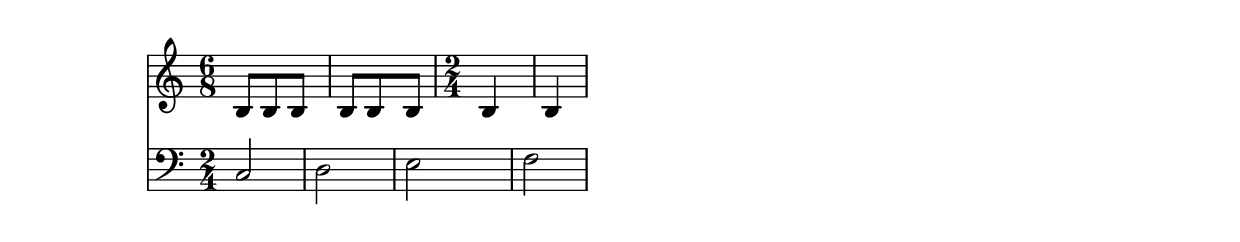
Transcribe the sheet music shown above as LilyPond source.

%% Do not edit this file; it is auto-generated from LSR http://lsr.dsi.unimi.it
%% This file is in the public domain.
\version "2.11.46"

\header {
  lsrtags = "rhythms, contexts-and-engravers"

  texidoc = "
The @code{measureLength} property, together with
@code{measurePosition}, determines when a bar line is needed. However,
when using @code{\\compressMusic}, the scaling of durations makes it
difficult to change time signatures without making a mess of it.
Therefore, @code{measureLength} has to be set manually, using the
@code{ly:make-moment} callback. The second argument must be the same as
the second argument of @code{\\compressMusic}. 

"
  doctitle = "Changing time signatures inside a polymetric section using \\compressMusic"
} % begin verbatim
\layout {
  \context {
    \Score
    \remove "Timing_translator"
    \remove "Default_bar_line_engraver"
  }
  \context {
    \Staff
    \consists "Timing_translator"
    \consists "Default_bar_line_engraver"
  }
}

<<
  \new Staff {
    \compressMusic #'(8 . 5) {
      \time 6/8
      \set Timing.measureLength = #(ly:make-moment 3 5)
      b8 b b b b b
      \time 2/4
      \set Timing.measureLength = #(ly:make-moment 2 5)
      b4 b
    }
  }
  \new Staff {
    \clef bass
    \time 2/4
    c2 d e f
  }
>>
